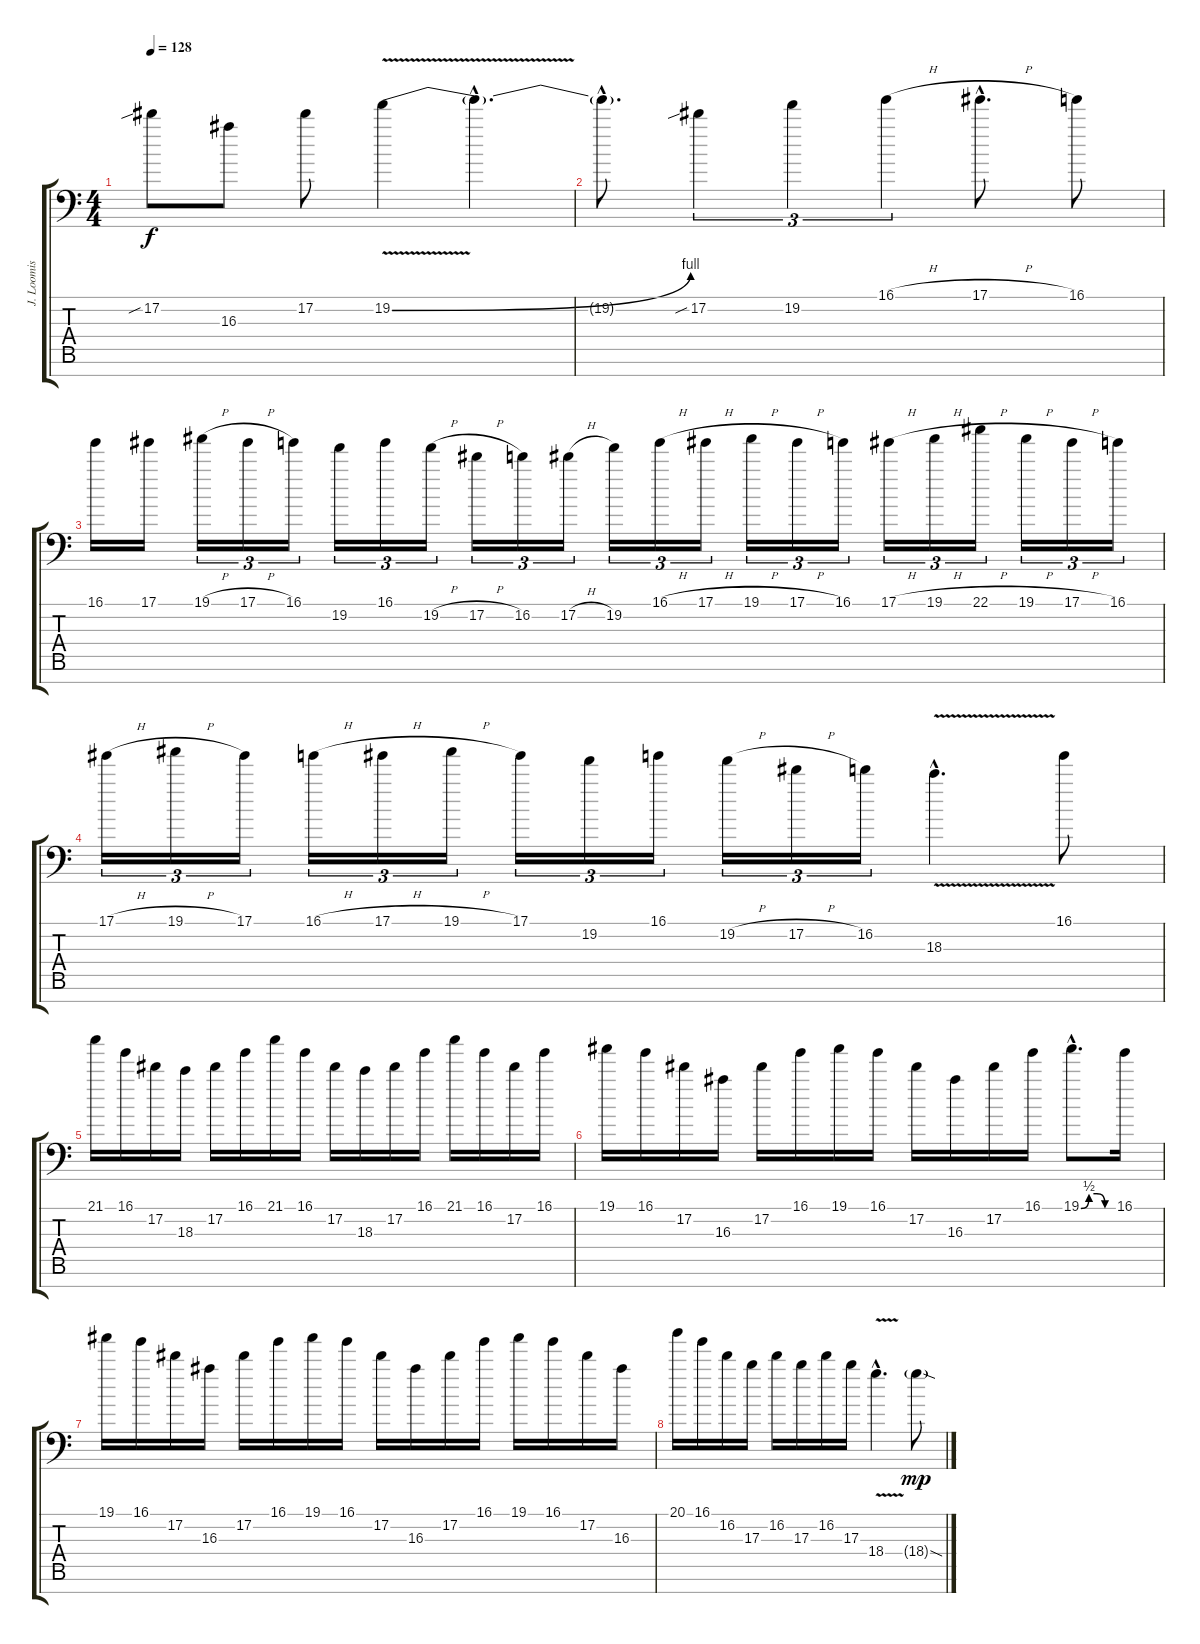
\track ("J. Loomis (lead & Solo)" "J. Loomis ") {instrument distortionguitar}
\staff {score tabs}
\tuning (Eb4 Bb3 Gb3 Db3 Ab2 Eb2 Bb1) {hide}
\ts (4 4)
\tempo 128
\clef f4
\ks c
17.2{sib}.8{dy f} 16.3.8 17.2.8 19.2{be (bend 0 0 60 4) v}.4 19.2{hac t}.4{d} |
19.2{hac t}.8{d} 17.2{sib}.4{tu (3 2)} 19.2.4{tu (3 2)} 16.1{h}.4{tu (3 2)} 17.1{h hac}.8{d} 16.1.8 |
16.1.16 17.1.16 19.1{h}.16{tu (3 2)} 17.1{h}.16{tu (3 2)} 16.1.16{tu (3 2)} 19.2.16{tu (3 2)} 16.1.16{tu (3 2)} 19.2{h}.16{tu (3 2)} 17.2{h}.16{tu (3 2)} 16.2.16{tu (3 2)} 17.2{h}.16{tu (3 2)} 19.2.16{tu (3 2)} 16.1{h}.16{tu (3 2)} 17.1{h}.16{tu (3 2)} 19.1{h}.16{tu (3 2)} 17.1{h}.16{tu (3 2)} 16.1.16{tu (3 2)} 17.1{h}.16{tu (3 2)} 19.1{h}.16{tu (3 2)} 22.1{h}.16{tu (3 2)} 19.1{h}.16{tu (3 2)} 17.1{h}.16{tu (3 2)} 16.1.16{tu (3 2)} |
17.1{h}.16{tu (3 2)} 19.1{h}.16{tu (3 2)} 17.1.16{tu (3 2)} 16.1{h}.16{tu (3 2)} 17.1{h}.16{tu (3 2)} 19.1{h}.16{tu (3 2)} 17.1.16{tu (3 2)} 19.2.16{tu (3 2)} 16.1.16{tu (3 2)} 19.2{h}.16{tu (3 2)} 17.2{h}.16{tu (3 2)} 16.2.16{tu (3 2)} 18.3{v hac}.4{d} 16.1.8 |
21.1.16 16.1.16 17.2.16 18.3.16 17.2.16 16.1.16 21.1.16 16.1.16 17.2.16 18.3.16 17.2.16 16.1.16 21.1.16 16.1.16 17.2.16 16.1.16 |
19.1.16 16.1.16 17.2.16 16.3.16 17.2.16 16.1.16 19.1.16 16.1.16 17.2.16 16.3.16 17.2.16 16.1.16 19.1{be (custom 0 0 15 2 30 2 45 0 60 0) hac}.8{d} 16.1.16 |
19.1.16 16.1.16 17.2.16 16.3.16 17.2.16 16.1.16 19.1.16 16.1.16 17.2.16 16.3.16 17.2.16 16.1.16 19.1.16 16.1.16 17.2.16 16.3.16 |
20.1.16 16.1.16 16.2.16 17.3.16 16.2.16 17.3.16 16.2.16 17.3.16 18.4{v hac}.4{d} 18.4{sod g}.8{dy mp}
